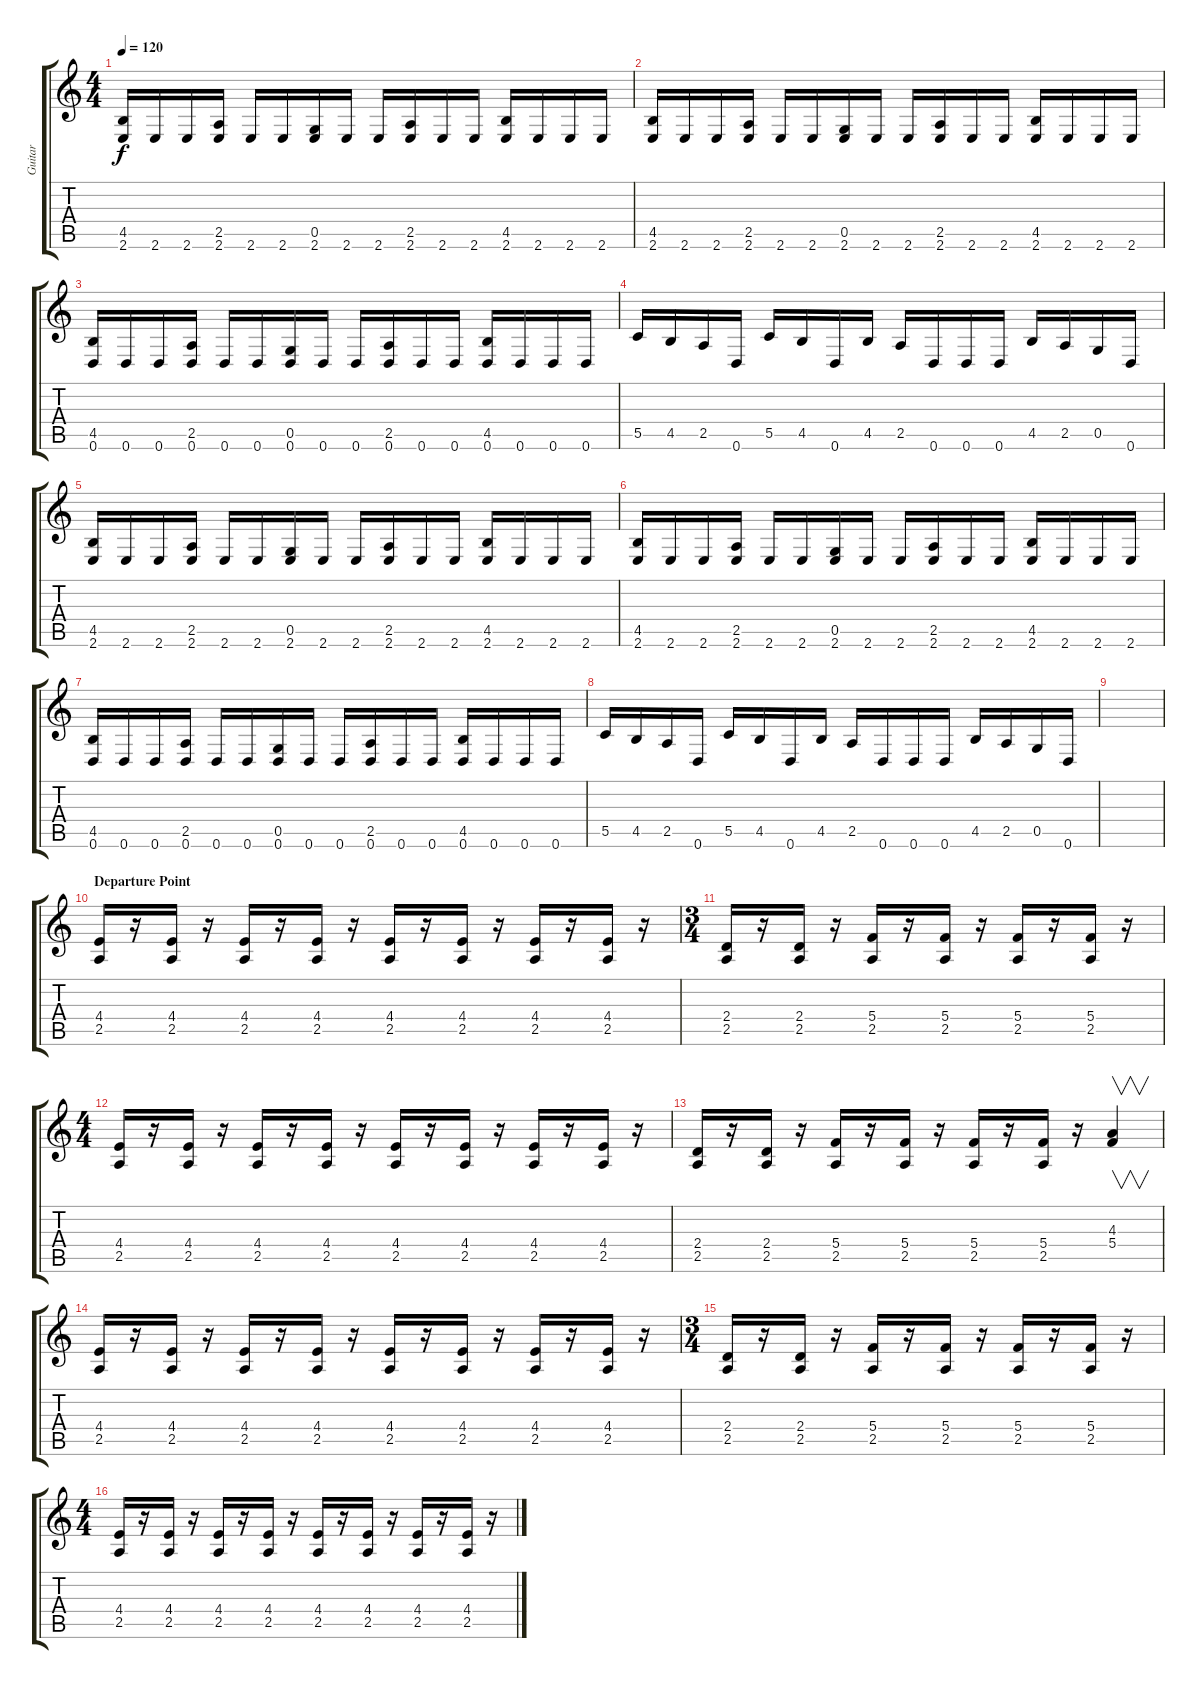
\track ("Guitar" "Guitar") {instrument overdrivenguitar}
\staff {score tabs}
\tuning (D4 A3 F3 C3 G2 D2) {hide}
\ts (4 4)
\tempo 120
\clef g2
\ks c
(4.5 2.6).16{dy f} 2.6.16 2.6.16 (2.5 2.6).16 2.6.16 2.6.16 (0.5 2.6).16 2.6.16 2.6.16 (2.5 2.6).16 2.6.16 2.6.16 (4.5 2.6).16 2.6.16 2.6.16 2.6.16 |
(4.5 2.6).16 2.6.16 2.6.16 (2.5 2.6).16 2.6.16 2.6.16 (0.5 2.6).16 2.6.16 2.6.16 (2.5 2.6).16 2.6.16 2.6.16 (4.5 2.6).16 2.6.16 2.6.16 2.6.16 |
(4.5 0.6).16 0.6.16 0.6.16 (2.5 0.6).16 0.6.16 0.6.16 (0.5 0.6).16 0.6.16 0.6.16 (2.5 0.6).16 0.6.16 0.6.16 (4.5 0.6).16 0.6.16 0.6.16 0.6.16 |
5.5.16 4.5.16 2.5.16 0.6.16 5.5.16 4.5.16 0.6.16 4.5.16 2.5.16 0.6.16 0.6.16 0.6.16 4.5.16 2.5.16 0.5.16 0.6.16 |
(4.5 2.6).16 2.6.16 2.6.16 (2.5 2.6).16 2.6.16 2.6.16 (0.5 2.6).16 2.6.16 2.6.16 (2.5 2.6).16 2.6.16 2.6.16 (4.5 2.6).16 2.6.16 2.6.16 2.6.16 |
(4.5 2.6).16 2.6.16 2.6.16 (2.5 2.6).16 2.6.16 2.6.16 (0.5 2.6).16 2.6.16 2.6.16 (2.5 2.6).16 2.6.16 2.6.16 (4.5 2.6).16 2.6.16 2.6.16 2.6.16 |
(4.5 0.6).16 0.6.16 0.6.16 (2.5 0.6).16 0.6.16 0.6.16 (0.5 0.6).16 0.6.16 0.6.16 (2.5 0.6).16 0.6.16 0.6.16 (4.5 0.6).16 0.6.16 0.6.16 0.6.16 |
5.5.16 4.5.16 2.5.16 0.6.16 5.5.16 4.5.16 0.6.16 4.5.16 2.5.16 0.6.16 0.6.16 0.6.16 4.5.16 2.5.16 0.5.16 0.6.16 |
|
\section ("" "Departure Point")
(4.4 2.5).16{volume 13 balance 7} r.16 (4.4 2.5).16 r.16 (4.4 2.5).16 r.16 (4.4 2.5).16 r.16 (4.4 2.5).16 r.16 (4.4 2.5).16 r.16 (4.4 2.5).16 r.16 (4.4 2.5).16 r.16 |
\ts (3 4)
(2.4 2.5).16 r.16 (2.4 2.5).16 r.16 (5.4 2.5).16 r.16 (5.4 2.5).16 r.16 (5.4 2.5).16 r.16 (5.4 2.5).16 r.16 |
\ts (4 4)
(4.4 2.5).16 r.16 (4.4 2.5).16 r.16 (4.4 2.5).16 r.16 (4.4 2.5).16 r.16 (4.4 2.5).16 r.16 (4.4 2.5).16 r.16 (4.4 2.5).16 r.16 (4.4 2.5).16 r.16 |
(2.4 2.5).16 r.16 (2.4 2.5).16 r.16 (5.4 2.5).16 r.16 (5.4 2.5).16 r.16 (5.4 2.5).16 r.16 (5.4 2.5).16 r.16 (4.3 5.4).4{v} |
(4.4 2.5).16 r.16 (4.4 2.5).16 r.16 (4.4 2.5).16 r.16 (4.4 2.5).16 r.16 (4.4 2.5).16 r.16 (4.4 2.5).16 r.16 (4.4 2.5).16 r.16 (4.4 2.5).16 r.16 |
\ts (3 4)
(2.4 2.5).16 r.16 (2.4 2.5).16 r.16 (5.4 2.5).16 r.16 (5.4 2.5).16 r.16 (5.4 2.5).16 r.16 (5.4 2.5).16 r.16 |
\ts (4 4)
(4.4 2.5).16 r.16 (4.4 2.5).16 r.16 (4.4 2.5).16 r.16 (4.4 2.5).16 r.16 (4.4 2.5).16 r.16 (4.4 2.5).16 r.16 (4.4 2.5).16 r.16 (4.4 2.5).16 r.16
